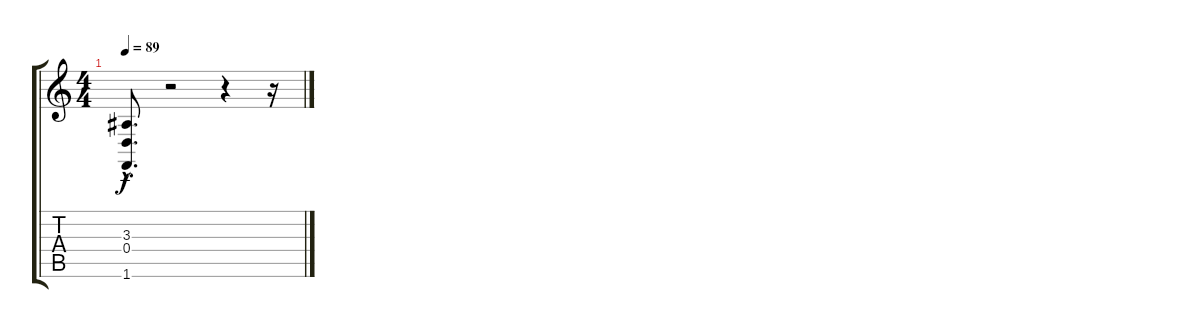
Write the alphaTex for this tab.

\track "" {instrument fx1rain}
\staff {score tabs}
\tuning (E4 B3 G3 D3 A2 E2) {hide}
\ts (4 4)
\tempo 89
\clef g2
\ks c
(3.3{hac t} 0.4{hac t} 1.6{hac t}).8{d dy f} r.2 r.4 r.16
